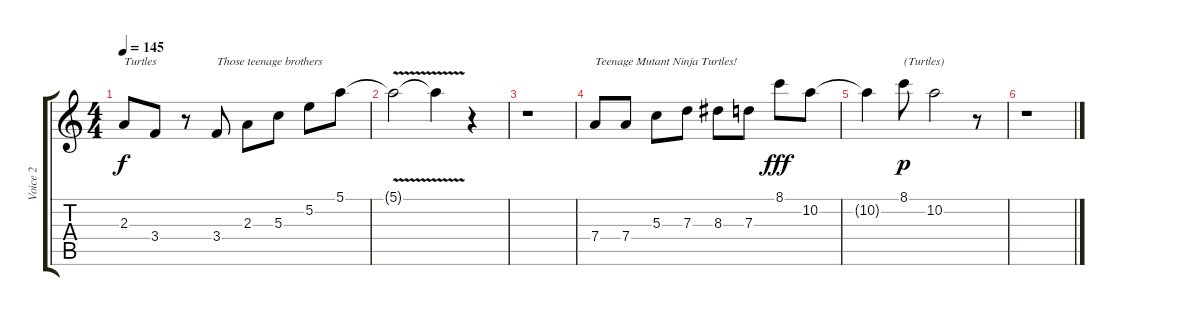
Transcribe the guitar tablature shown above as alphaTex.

\track ("Voice 2" "Voice 2") {instrument overdrivenguitar}
\staff {score tabs}
\tuning (E4 B3 G3 D3 A2 E2) {hide}
\ts (4 4)
\tempo 145
\clef g2
\ks c
2.3.8{txt "Turtles" dy f} 3.4.8 r.8 3.4.8{txt "Those teenage brothers "} 2.3.8 5.3.8 5.2.8 5.1.8 |
5.1{v t}.2 5.1{v t}.4 r.4 |
r.1 |
7.4.8{txt "Teenage Mutant Ninja Turtles! "} 7.4.8 5.3.8 7.3.8 8.3.8 7.3.8 8.1.8{dy fff} 10.2.8 |
10.2{t}.4 8.1.8{txt "(Turtles)" dy p} 10.2.2 r.8 |
r.1
